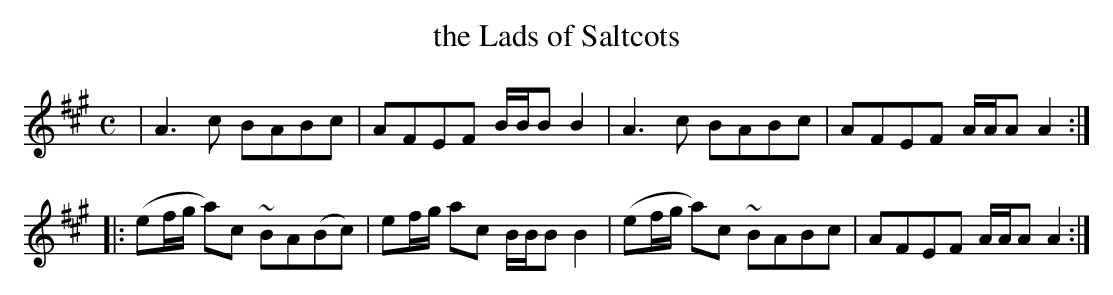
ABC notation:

X:1
T:the Lads of Saltcots
L:1/4
M:C
K:A
| A3/2 c/ B/A/B/c/ | A/F/E/F/ B/4B/4B/B \
| A3/2c/ B/A/B/c/ | A/F/E/F/ A/4A/4A/A :|
|: (e/f/4g/4 a/)c/ ~B/A/(B/c/) | e/f/4g/4 a/c/ B/4B/4B/B \
| (e/f/4g/4 a/)c/ ~B/A/B/c/ | A/F/E/F/ A/4A/4A/A :|
